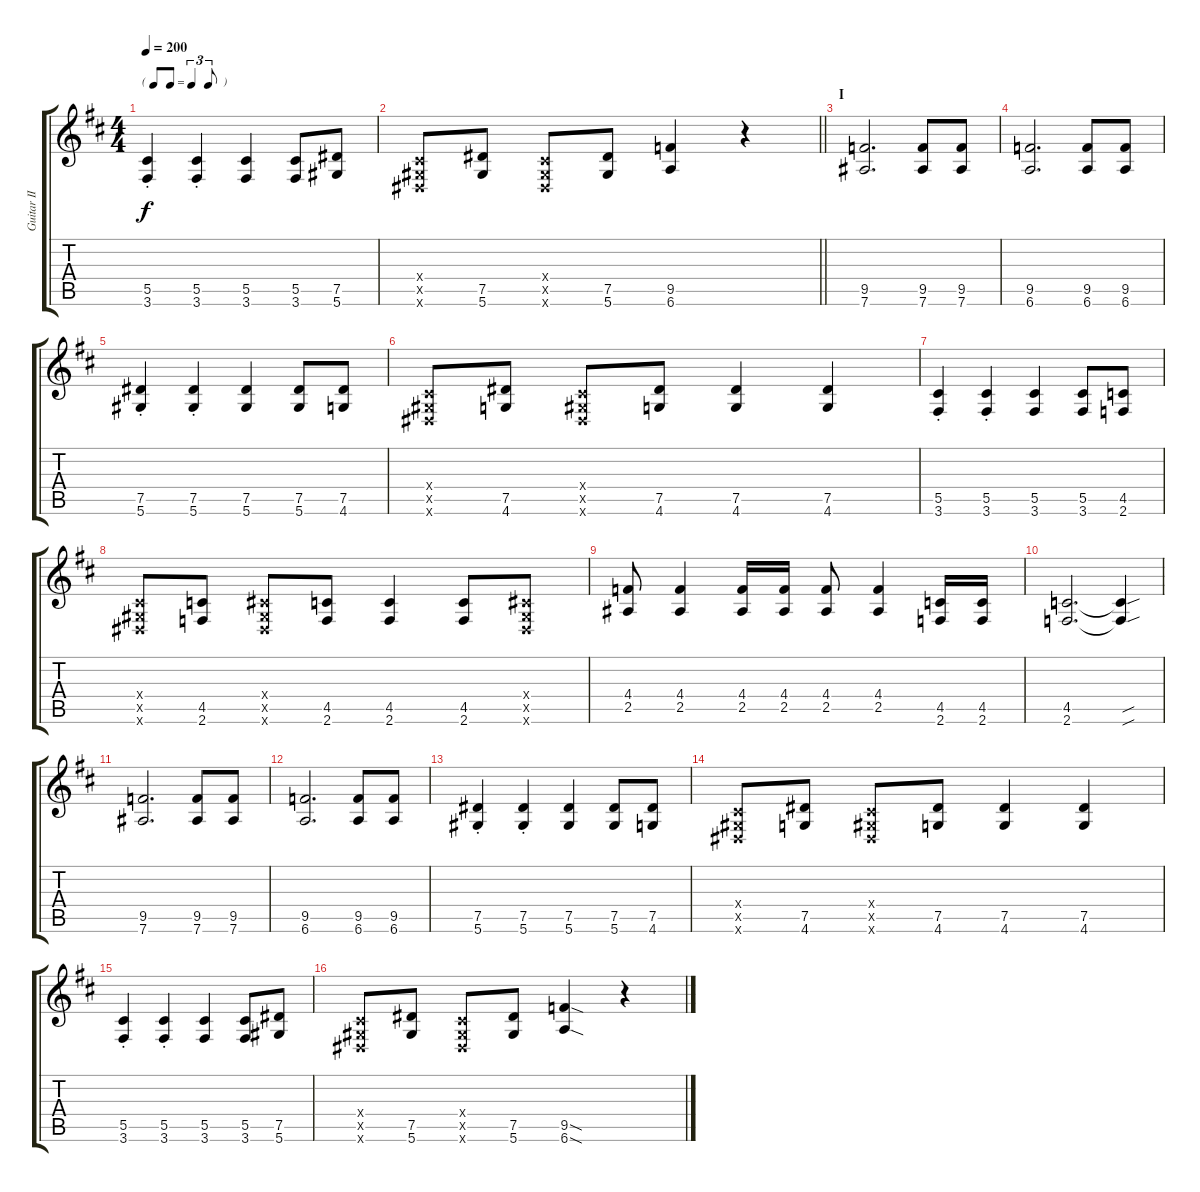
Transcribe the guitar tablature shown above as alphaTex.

\track ("Guitar II (Hitsugi)" "Guitar II ") {instrument overdrivenguitar}
\staff {score tabs}
\tuning (Eb4 Bb3 Gb3 Db3 Ab2 Eb2) {hide}
\ts (4 4)
\tf triplet8th
\tempo 200
\clef g2
\ks d
(5.5{st} 3.6{st}).4{dy f} (5.5{st} 3.6{st}).4 (5.5 3.6).4 (5.5 3.6).8 (7.5 5.6).8 |
\barLineRight lightlight
(0.4{x} 0.5{x} 0.6{x}).8 (7.5 5.6).8 (0.4{x} 0.5{x} 0.6{x}).8 (7.5 5.6).8 (9.5 6.6).4 r.4 |
\section ("" "I")
(9.5 7.6).2{d} (9.5 7.6).8 (9.5 7.6).8 |
(9.5 6.6).2{d} (9.5 6.6).8 (9.5 6.6).8 |
(7.5{st} 5.6{st}).4 (7.5{st} 5.6{st}).4 (7.5 5.6).4 (7.5 5.6).8 (7.5 4.6).8 |
(0.4{x} 0.5{x} 0.6{x}).8 (7.5 4.6).8 (0.4{x} 0.5{x} 0.6{x}).8 (7.5 4.6).8 (7.5 4.6).4 (7.5 4.6).4 |
(5.5{st} 3.6{st}).4 (5.5{st} 3.6{st}).4 (5.5 3.6).4 (5.5 3.6).8 (4.5 2.6).8 |
(0.4{x} 0.5{x} 0.6{x}).8 (4.5 2.6).8 (0.4{x} 0.5{x} 0.6{x}).8 (4.5 2.6).8 (4.5 2.6).4 (4.5 2.6).8 (0.4{x} 0.5{x} 0.6{x}).8 |
(4.4 2.5).8 (4.4 2.5).4 (4.4 2.5).16 (4.4 2.5).16 (4.4 2.5).8 (4.4 2.5).4 (4.5 2.6).16 (4.5 2.6).16 |
(4.5 2.6).2{d} (4.5{sou t} 2.6{sou t}).4 |
(9.5 7.6).2{d} (9.5 7.6).8 (9.5 7.6).8 |
(9.5 6.6).2{d} (9.5 6.6).8 (9.5 6.6).8 |
(7.5{st} 5.6{st}).4 (7.5{st} 5.6{st}).4 (7.5 5.6).4 (7.5 5.6).8 (7.5 4.6).8 |
(0.4{x} 0.5{x} 0.6{x}).8 (7.5 4.6).8 (0.4{x} 0.5{x} 0.6{x}).8 (7.5 4.6).8 (7.5 4.6).4 (7.5 4.6).4 |
(5.5{st} 3.6{st}).4 (5.5{st} 3.6{st}).4 (5.5 3.6).4 (5.5 3.6).8 (7.5 5.6).8 |
(0.4{x} 0.5{x} 0.6{x}).8 (7.5 5.6).8 (0.4{x} 0.5{x} 0.6{x}).8 (7.5 5.6).8 (9.5{sod} 6.6{sod}).4 r.4
